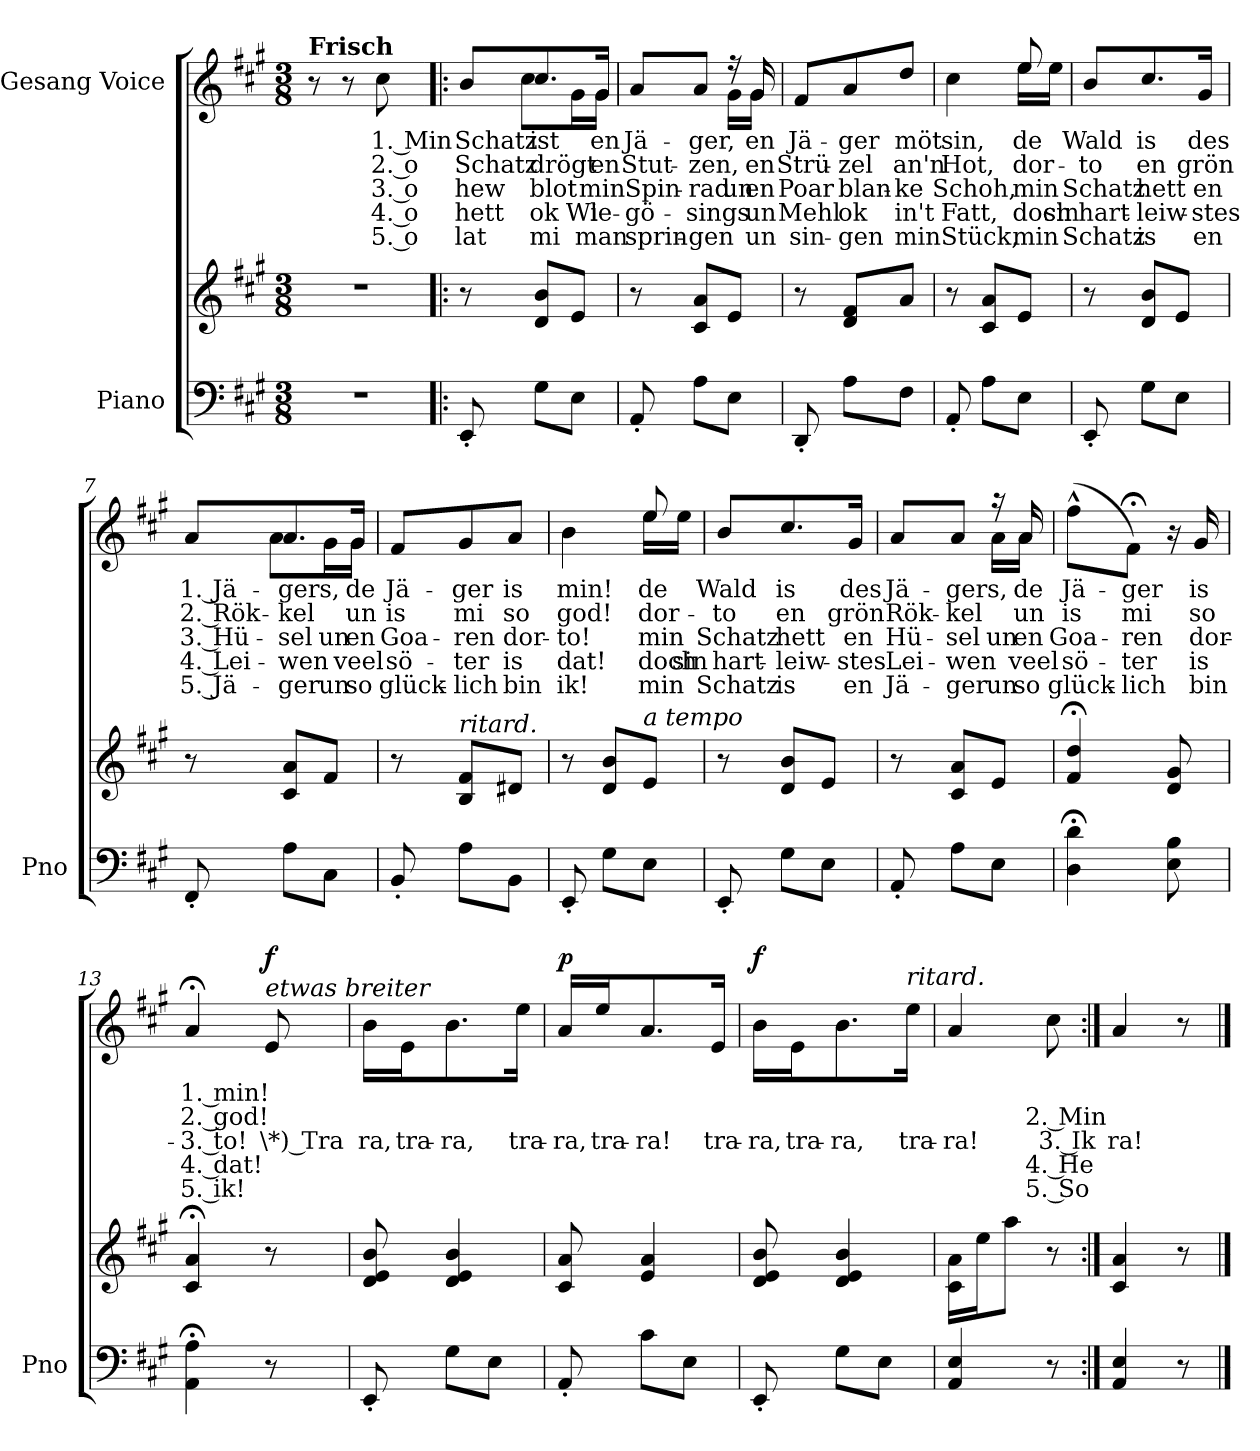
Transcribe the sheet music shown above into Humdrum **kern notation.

**kern	**kern	**kern	**text	**text	**text	**text	**text	**dynam
*part2	*part2	*part1	*part1	*part1	*part1	*part1	*part1	*part1
*staff3	*staff2	*staff1	*staff1	*staff1	*staff1	*staff1	*staff1	*staff1
*I"Piano	*	*I"Gesang Voice	*	*	*	*	*	*
*I'Pno	*	*	*	*	*	*	*	*
*clefF4	*clefG2	*clefG2	*	*	*	*	*	*
*k[f#c#g#]	*k[f#c#g#]	*k[f#c#g#]	*	*	*	*	*	*
*M3/8	*M3/8	*M3/8	*	*	*	*	*	*
=1	=1	=1	=1	=1	=1	=1	=1	=1
!	!	!LO:TX:a:B:t=Frisch	!	!	!	!	!	!
4.r	4.r	8r	.	.	.	.	.	.
.	.	8r	.	.	.	.	.	.
!	!	!	!LO:LY:b	!LO:LY:b	!LO:LY:b	!LO:LY:b	!LO:LY:b	!
.	.	8cc#\	1. Min	2. o	3. o	4. o	5. o	.
=2!|:	=2!|:	=2!|:	=2!|:	=2!|:	=2!|:	=2!|:	=2!|:	=2!|:
!	!	!	!LO:LY:b	!LO:LY:b	!LO:LY:b	!LO:LY:b	!LO:LY:b	!
*	*	*^	*	*	*	*	*	*
8EE'/	8r	8b/L	8ryy	Schatz	Schatz	hew	hett	lat	.
!	!	!	!	!LO:LY:b	!LO:LY:b	!LO:LY:b	!LO:LY:b	!LO:LY:b	!
8G#\L	8d/ 8b/L	8.cc#/	8cc#\L	ist	drögt	blot	ok	mi	.
!	!	!	!	!	!	!	!LO:LY:b	!	!
8E\J	8e/J	.	16g#\L	.	.	.	Wi	.	.
!	!	!	!	!LO:LY:b	!LO:LY:b	!LO:LY:b	!LO:LY:b	!LO:LY:b	!
.	.	16g#/Jk	16g#\JJ	en	en	min	-le-	man	.
=3	=3	=3	=3	=3	=3	=3	=3	=3	=3
!	!	!	!	!LO:LY:b	!LO:LY:b	!LO:LY:b	!LO:LY:b	!LO:LY:b	!
8AA'/	8r	8a/L	4ryy	Jä-	Stut-	Spin-	-gö-	sprin-	.
!	!	!	!	!LO:LY:b	!LO:LY:b	!LO:LY:b	!LO:LY:b	!LO:LY:b	!
8A\L	8c#/ 8a/L	8a/J	.	-ger,	-zen,	-rad	-sings	-gen	.
!	!	!	!	!	!	!LO:LY:b	!	!	!
8E\J	8e/J	16r	16g#\LL	.	.	un	.	.	.
!	!	!	!	!LO:LY:b	!LO:LY:b	!LO:LY:b	!LO:LY:b	!LO:LY:b	!
.	.	16g#/	16g#\JJ	en	en	en	un	un	.
=4	=4	=4	=4	=4	=4	=4	=4	=4	=4
!	!	!	!	!LO:LY:b	!LO:LY:b	!LO:LY:b	!LO:LY:b	!LO:LY:b	!
*	*	*v	*v	*	*	*	*	*	*
8DD'/	8r	8f#/L	Jä-	Strü-	Poar	Mehl	sin-	.
!	!	!	!LO:LY:b	!LO:LY:b	!LO:LY:b	!LO:LY:b	!LO:LY:b	!
8A\L	8d/ 8f#/L	8a/	-ger	-zel	blan-	ok	-gen	.
!	!	!	!LO:LY:b	!LO:LY:b	!LO:LY:b	!LO:LY:b	!LO:LY:b	!
8F#\J	8a/J	8dd/J	möt	an'n	-ke	in't	min	.
=5	=5	=5	=5	=5	=5	=5	=5	=5
!	!	!	!LO:LY:b	!LO:LY:b	!LO:LY:b	!LO:LY:b	!LO:LY:b	!
*	*	*^	*	*	*	*	*	*
8AA'/	8r	4cc#\	4ryy	sin,	Hot,	Schoh,	Fatt,	Stück,	.
8A\L	8c#/ 8a/L	.	.	.	.	.	.	.	.
!	!	!	!	!LO:LY:b	!LO:LY:b	!LO:LY:b	!LO:LY:b	!LO:LY:b	!
8E\J	8e/J	8ee/	16ee\LL	de	dor-	min	doch	min	.
!	!	!	!	!	!	!	!LO:LY:b	!	!
.	.	.	16ee\JJ	.	.	.	sin	.	.
=6	=6	=6	=6	=6	=6	=6	=6	=6	=6
!	!	!	!	!LO:LY:b	!LO:LY:b	!LO:LY:b	!LO:LY:b	!LO:LY:b	!
*	*	*v	*v	*	*	*	*	*	*
8EE'/	8r	8b/L	Wald	-to	Schatz	hart-	Schatz	.
!	!	!	!LO:LY:b	!LO:LY:b	!LO:LY:b	!LO:LY:b	!LO:LY:b	!
8G#\L	8d/ 8b/L	8.cc#/	is	en	hett	-leiw-	is	.
8E\J	8e/J	.	.	.	.	.	.	.
!	!	!	!LO:LY:b	!LO:LY:b	!LO:LY:b	!LO:LY:b	!LO:LY:b	!
.	.	16g#/Jk	des	grön	en	-stes	en	.
!!LO:LB:g=z
=7	=7	=7	=7	=7	=7	=7	=7	=7
!	!	!	!LO:LY:b	!LO:LY:b	!LO:LY:b	!LO:LY:b	!LO:LY:b	!
*	*	*^	*	*	*	*	*	*
8FF#'/	8r	8a/L	8ryy	1. Jä-	2. Rök-	3. Hü-	4. Lei-	5. Jä-	.
!	!	!	!	!LO:LY:b	!LO:LY:b	!LO:LY:b	!LO:LY:b	!LO:LY:b	!
8A\L	8c#/ 8a/L	8.a/	8a\L	-gers,	-kel	-sel	-wen	-ger	.
!	!	!	!	!	!	!LO:LY:b	!	!LO:LY:b	!
8C#\J	8f#/J	.	16g#\L	.	.	un	.	un	.
!	!	!	!	!LO:LY:b	!LO:LY:b	!LO:LY:b	!LO:LY:b	!LO:LY:b	!
.	.	16g#/Jk	16g#\JJ	de	un	en	veel	so	.
=8	=8	=8	=8	=8	=8	=8	=8	=8	=8
!	!	!	!	!LO:LY:b	!LO:LY:b	!LO:LY:b	!LO:LY:b	!LO:LY:b	!
*	*	*v	*v	*	*	*	*	*	*
8BB'/	8r	8f#/L	Jä-	is	Goa-	sö-	glück-	.
!	!LO:TX:a:i:t=ritard.	!	!	!	!	!	!	!
!	!	!	!LO:LY:b	!LO:LY:b	!LO:LY:b	!LO:LY:b	!LO:LY:b	!
8A\L	8B/ 8f#/L	8g#/	-ger	mi	-ren	-ter	-lich	.
!	!	!	!LO:LY:b	!LO:LY:b	!LO:LY:b	!LO:LY:b	!LO:LY:b	!
8BB\J	8d#X/J	8a/J	is	so	dor-	is	bin	.
=9	=9	=9	=9	=9	=9	=9	=9	=9
!	!	!	!LO:LY:b	!LO:LY:b	!LO:LY:b	!LO:LY:b	!LO:LY:b	!
*	*	*^	*	*	*	*	*	*
8EE'/	8r	4b\	4ryy	min!	god!	-to!	dat!	ik!	.
8G#\L	8d/ 8b/L	.	.	.	.	.	.	.	.
!	!LO:TX:a:i:t=a tempo	!	!	!	!	!	!	!	!
!	!	!	!	!LO:LY:b	!LO:LY:b	!LO:LY:b	!LO:LY:b	!LO:LY:b	!
8E\J	8e/J	8ee/	16ee!\LL	de	dor-	min	doch	min	.
!	!	!	!	!	!	!	!LO:LY:b	!	!
.	.	.	16ee\JJ	.	.	.	sin	.	.
=10	=10	=10	=10	=10	=10	=10	=10	=10	=10
!	!	!	!	!LO:LY:b	!LO:LY:b	!LO:LY:b	!LO:LY:b	!LO:LY:b	!
*	*	*v	*v	*	*	*	*	*	*
8EE'/	8r	8b/L	Wald	-to	Schatz	hart-	Schatz	.
!	!	!	!LO:LY:b	!LO:LY:b	!LO:LY:b	!LO:LY:b	!LO:LY:b	!
8G#\L	8d/ 8b/L	8.cc#/	is	en	hett	-leiw-	is	.
8E\J	8e/J	.	.	.	.	.	.	.
!	!	!	!LO:LY:b	!LO:LY:b	!LO:LY:b	!LO:LY:b	!LO:LY:b	!
.	.	16g#/Jk	des	grön	en	-stes	en	.
=11	=11	=11	=11	=11	=11	=11	=11	=11
!	!	!	!LO:LY:b	!LO:LY:b	!LO:LY:b	!LO:LY:b	!LO:LY:b	!
*	*	*^	*	*	*	*	*	*
8AA'/	8r	8a/L	8ryy	Jä-	Rök-	Hü-	Lei-	Jä-	.
!	!	!	!	!LO:LY:b	!LO:LY:b	!LO:LY:b	!LO:LY:b	!LO:LY:b	!
8A\L	8c#/ 8a/L	8a/J	8ryy	-gers,	-kel	-sel	-wen	-ger	.
!	!	!	!	!	!	!LO:LY:b	!	!LO:LY:b	!
8E\J	8e/J	16r	16a\LL	.	.	un	.	un	.
!	!	!	!	!LO:LY:b	!LO:LY:b	!LO:LY:b	!LO:LY:b	!LO:LY:b	!
.	.	16a/	16a\JJ	de	un	en	veel	so	.
=12	=12	=12	=12	=12	=12	=12	=12	=12	=12
!	!	!	!	!LO:LY:b	!LO:LY:b	!LO:LY:b	!LO:LY:b	!LO:LY:b	!
*	*	*v	*v	*	*	*	*	*	*
4D\;< 4d\;<	4f#/;< 4dd/;<	(8ff#^^\L	Jä-	is	Goa-	sö-	glück-	.
!	!	!	!LO:LY:b	!LO:LY:b	!LO:LY:b	!LO:LY:b	!LO:LY:b	!
.	.	8f#;<\J)	-ger	mi	-ren	-ter	-lich	.
8E\ 8B\	8d/ 8g#/	16r	.	.	.	.	.	.
!	!	!	!LO:LY:b	!LO:LY:b	!LO:LY:b	!LO:LY:b	!LO:LY:b	!
.	.	16g#/	is	so	dor-	is	bin	.
!!LO:LB:g=z
=13	=13	=13	=13	=13	=13	=13	=13	=13
!	!	!	!LO:LY:b	!LO:LY:b	!LO:LY:b	!LO:LY:b	!LO:LY:b	!
4AA\;< 4A\;<	4c#/;< 4a/;<	4a;</	1. min!	2. god!	-3. to!	4. dat!	5. ik!	.
!	!	!LO:TX:a:i:t=etwas breiter	!	!	!	!	!	!
!	!	!	!	!	!LO:LY:b	!	!	!LO:DY:a
8r	8r	8e/	.	.	\*) Tra	.	.	f
=14	=14	=14	=14	=14	=14	=14	=14	=14
!	!	!	!	!	!LO:LY:b	!	!	!
8EE'/	8d/ 8e/ 8b/	16b\LL	.	.	-ra,	.	.	.
!	!	!	!	!	!LO:LY:b	!	!	!
.	.	16e\J	.	.	tra-	.	.	.
!	!	!	!	!	!LO:LY:b	!	!	!
8G#\L	4d/ 4e/ 4b/	8.b\	.	.	-ra,	.	.	.
8E\J	.	.	.	.	.	.	.	.
!	!	!	!	!	!LO:LY:b	!	!	!
.	.	16ee\Jk	.	.	tra-	.	.	.
=15	=15	=15	=15	=15	=15	=15	=15	=15
!	!	!	!	!	!LO:LY:b	!	!	!LO:DY:a
8AA'/	8c#/ 8a/	16a/LL	.	.	-ra,	.	.	p
!	!	!	!	!	!LO:LY:b	!	!	!
.	.	16ee/J	.	.	tra-	.	.	.
!	!	!	!	!	!LO:LY:b	!	!	!
8c#\L	4e/ 4a/	8.a/	.	.	-ra!	.	.	.
8E\J	.	.	.	.	.	.	.	.
!	!	!	!	!	!LO:LY:b	!	!	!
.	.	16e/Jk	.	.	tra-	.	.	.
=16	=16	=16	=16	=16	=16	=16	=16	=16
!	!	!	!	!	!LO:LY:b	!	!	!LO:DY:a
8EE'/	8d/ 8e/ 8b/	16b\LL	.	.	-ra,	.	.	f
!	!	!	!	!	!LO:LY:b	!	!	!
.	.	16e\J	.	.	tra-	.	.	.
!	!	!	!	!	!LO:LY:b	!	!	!
8G#\L	4d/ 4e/ 4b/	8.b\	.	.	-ra,	.	.	.
8E\J	.	.	.	.	.	.	.	.
!	!	!LO:TX:a:i:t=ritard.	!	!	!	!	!	!
!	!	!	!	!	!LO:LY:b	!	!	!
.	.	16ee\Jk	.	.	tra-	.	.	.
=17	=17	=17	=17	=17	=17	=17	=17	=17
!	!	!	!	!	!LO:LY:b	!	!	!
4AA/ 4E/	16c#\ 16a\LL	4a/	.	.	-ra!	.	.	.
.	16ee\J	.	.	.	.	.	.	.
.	8aa\J	.	.	.	.	.	.	.
!	!	!	!	!LO:LY:b	!LO:LY:b	!LO:LY:b	!LO:LY:b	!
8r	8r	8cc#\	.	2. Min	3. Ik	4. He	5. So	.
=18:|!	=18:|!	=18:|!	=18:|!	=18:|!	=18:|!	=18:|!	=18:|!	=18:|!
!	!	!	!	!	!LO:LY:b	!	!	!
4AA/ 4E/	4c#/ 4a/	4a/	.	.	- ra!	.	.	.
8r	8r	8r	.	.	.	.	.	.
==	==	==	==	==	==	==	==	==
*-	*-	*-	*-	*-	*-	*-	*-	*-
